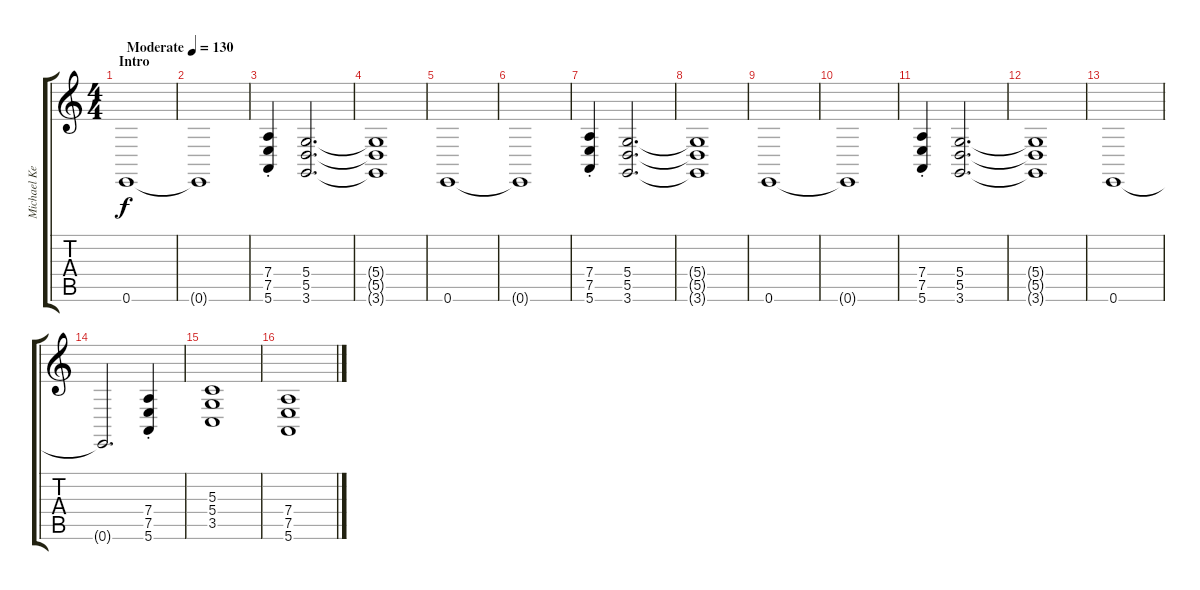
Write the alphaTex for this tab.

\track ("Michael Kenny" "Michael Ke") {instrument pad3polysynth}
\staff {score tabs}
\tuning (E4 B3 G3 D3 A2 E2) {hide}
\ts (4 4)
\section ("" "Intro")
\tempo (130 "Moderate")
\clef g2
\ks c
0.6.1{dy f instrument pad3polysynth} |
0.6{t}.1 |
(7.4{st} 7.5{st} 5.6{st}).4 (5.4 5.5 3.6).2{d} |
(5.4{t} 5.5{t} 3.6{t}).1 |
0.6.1 |
0.6{t}.1 |
(7.4{st} 7.5{st} 5.6{st}).4 (5.4 5.5 3.6).2{d} |
(5.4{t} 5.5{t} 3.6{t}).1 |
0.6.1 |
0.6{t}.1 |
(7.4{st} 7.5{st} 5.6{st}).4 (5.4 5.5 3.6).2{d} |
(5.4{t} 5.5{t} 3.6{t}).1 |
0.6.1 |
0.6{t}.2{d} (7.4{st} 7.5{st} 5.6{st}).4 |
(5.3 5.4 3.5).1 |
(7.4 7.5 5.6).1
